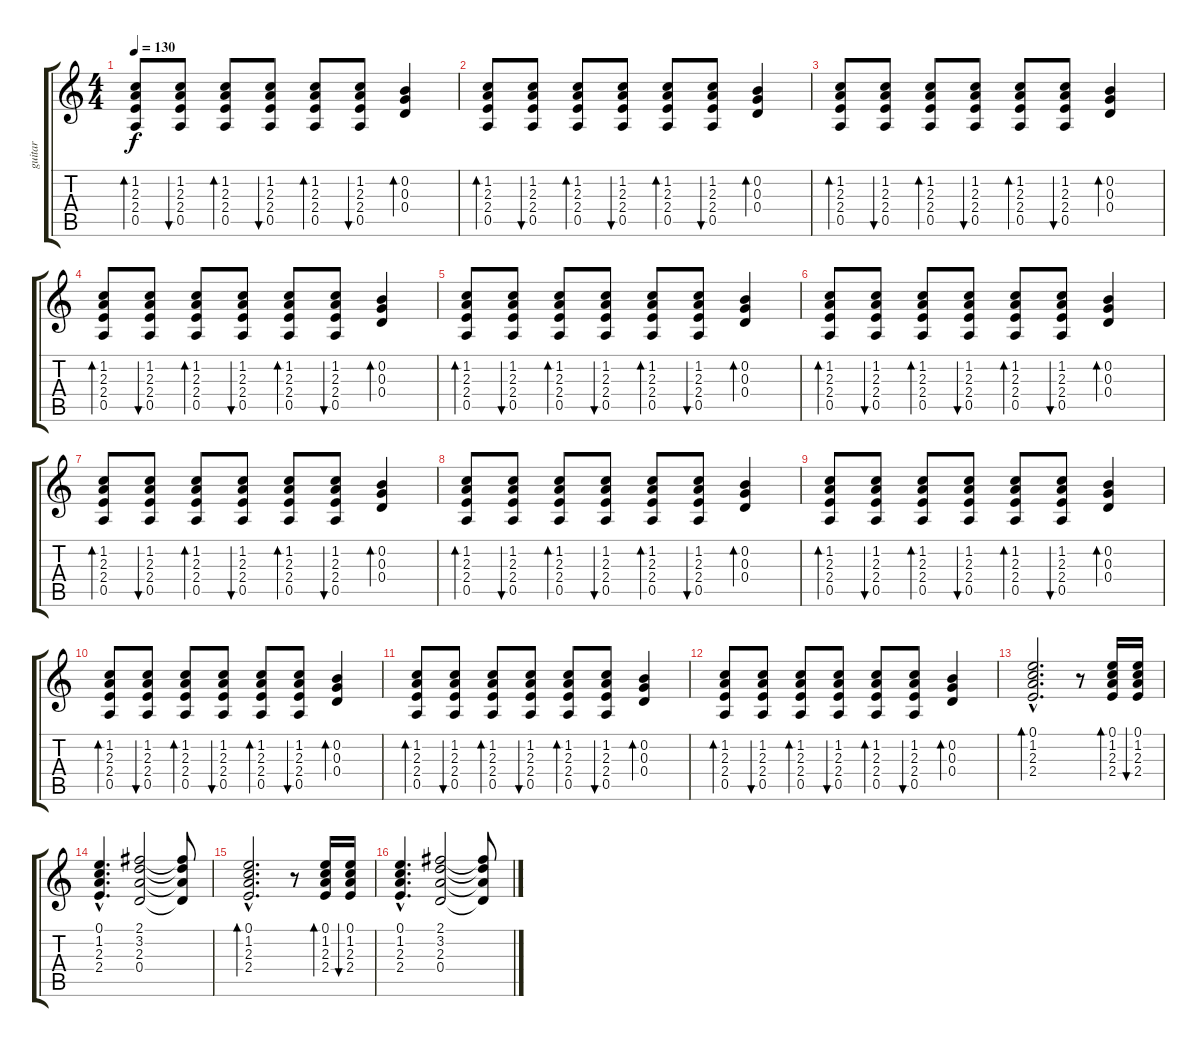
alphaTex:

\track ("guitar" "guitar") {instrument acousticguitarsteel}
\staff {score tabs}
\tuning (E4 B3 G3 D3 A2 E2) {hide}
\ts (4 4)
\tempo 130
\clef g2
\ks c
(1.2 2.3 2.4 0.5).8{bd 120 dy f instrument acousticguitarsteel} (1.2 2.3 2.4 0.5).8{bu 120} (1.2 2.3 2.4 0.5).8{bd 120} (1.2 2.3 2.4 0.5).8{bu 120} (1.2 2.3 2.4 0.5).8{bd 120} (1.2 2.3 2.4 0.5).8{bu 120} (0.2 0.3 0.4).4{bd 120} |
(1.2 2.3 2.4 0.5).8{bd 120} (1.2 2.3 2.4 0.5).8{bu 120} (1.2 2.3 2.4 0.5).8{bd 120} (1.2 2.3 2.4 0.5).8{bu 120} (1.2 2.3 2.4 0.5).8{bd 120} (1.2 2.3 2.4 0.5).8{bu 120} (0.2 0.3 0.4).4{bd 120} |
(1.2 2.3 2.4 0.5).8{bd 120} (1.2 2.3 2.4 0.5).8{bu 120} (1.2 2.3 2.4 0.5).8{bd 120} (1.2 2.3 2.4 0.5).8{bu 120} (1.2 2.3 2.4 0.5).8{bd 120} (1.2 2.3 2.4 0.5).8{bu 120} (0.2 0.3 0.4).4{bd 120} |
(1.2 2.3 2.4 0.5).8{bd 120} (1.2 2.3 2.4 0.5).8{bu 120} (1.2 2.3 2.4 0.5).8{bd 120} (1.2 2.3 2.4 0.5).8{bu 120} (1.2 2.3 2.4 0.5).8{bd 120} (1.2 2.3 2.4 0.5).8{bu 120} (0.2 0.3 0.4).4{bd 120} |
(1.2 2.3 2.4 0.5).8{bd 120} (1.2 2.3 2.4 0.5).8{bu 120} (1.2 2.3 2.4 0.5).8{bd 120} (1.2 2.3 2.4 0.5).8{bu 120} (1.2 2.3 2.4 0.5).8{bd 120} (1.2 2.3 2.4 0.5).8{bu 120} (0.2 0.3 0.4).4{bd 120} |
(1.2 2.3 2.4 0.5).8{bd 120} (1.2 2.3 2.4 0.5).8{bu 120} (1.2 2.3 2.4 0.5).8{bd 120} (1.2 2.3 2.4 0.5).8{bu 120} (1.2 2.3 2.4 0.5).8{bd 120} (1.2 2.3 2.4 0.5).8{bu 120} (0.2 0.3 0.4).4{bd 120} |
(1.2 2.3 2.4 0.5).8{bd 120} (1.2 2.3 2.4 0.5).8{bu 120} (1.2 2.3 2.4 0.5).8{bd 120} (1.2 2.3 2.4 0.5).8{bu 120} (1.2 2.3 2.4 0.5).8{bd 120} (1.2 2.3 2.4 0.5).8{bu 120} (0.2 0.3 0.4).4{bd 120} |
(1.2 2.3 2.4 0.5).8{bd 120} (1.2 2.3 2.4 0.5).8{bu 120} (1.2 2.3 2.4 0.5).8{bd 120} (1.2 2.3 2.4 0.5).8{bu 120} (1.2 2.3 2.4 0.5).8{bd 120} (1.2 2.3 2.4 0.5).8{bu 120} (0.2 0.3 0.4).4{bd 120} |
(1.2 2.3 2.4 0.5).8{bd 120} (1.2 2.3 2.4 0.5).8{bu 120} (1.2 2.3 2.4 0.5).8{bd 120} (1.2 2.3 2.4 0.5).8{bu 120} (1.2 2.3 2.4 0.5).8{bd 120} (1.2 2.3 2.4 0.5).8{bu 120} (0.2 0.3 0.4).4{bd 120} |
(1.2 2.3 2.4 0.5).8{bd 120} (1.2 2.3 2.4 0.5).8{bu 120} (1.2 2.3 2.4 0.5).8{bd 120} (1.2 2.3 2.4 0.5).8{bu 120} (1.2 2.3 2.4 0.5).8{bd 120} (1.2 2.3 2.4 0.5).8{bu 120} (0.2 0.3 0.4).4{bd 120} |
(1.2 2.3 2.4 0.5).8{bd 120} (1.2 2.3 2.4 0.5).8{bu 120} (1.2 2.3 2.4 0.5).8{bd 120} (1.2 2.3 2.4 0.5).8{bu 120} (1.2 2.3 2.4 0.5).8{bd 120} (1.2 2.3 2.4 0.5).8{bu 120} (0.2 0.3 0.4).4{bd 120} |
(1.2 2.3 2.4 0.5).8{bd 120} (1.2 2.3 2.4 0.5).8{bu 120} (1.2 2.3 2.4 0.5).8{bd 120} (1.2 2.3 2.4 0.5).8{bu 120} (1.2 2.3 2.4 0.5).8{bd 120} (1.2 2.3 2.4 0.5).8{bu 120} (0.2 0.3 0.4).4{bd 120} |
(0.1{hac} 1.2{hac} 2.3{hac} 2.4{hac}).2{d bd 60 volume 12 instrument electricguitarclean} r.8 (0.1 1.2 2.3 2.4).16{bd 60} (0.1 1.2 2.3 2.4).16{bu 60} |
(0.1{hac} 1.2{hac} 2.3{hac} 2.4{hac}).4{d} (2.1 3.2 2.3 0.4).2 (2.1{t} 3.2{t} 2.3{t} 0.4{t}).8 |
(0.1{hac} 1.2{hac} 2.3{hac} 2.4{hac}).2{d bd 60} r.8 (0.1 1.2 2.3 2.4).16{bd 60} (0.1 1.2 2.3 2.4).16{bu 60} |
(0.1{hac} 1.2{hac} 2.3{hac} 2.4{hac}).4{d} (2.1 3.2 2.3 0.4).2 (2.1{t} 3.2{t} 2.3{t} 0.4{t}).8
